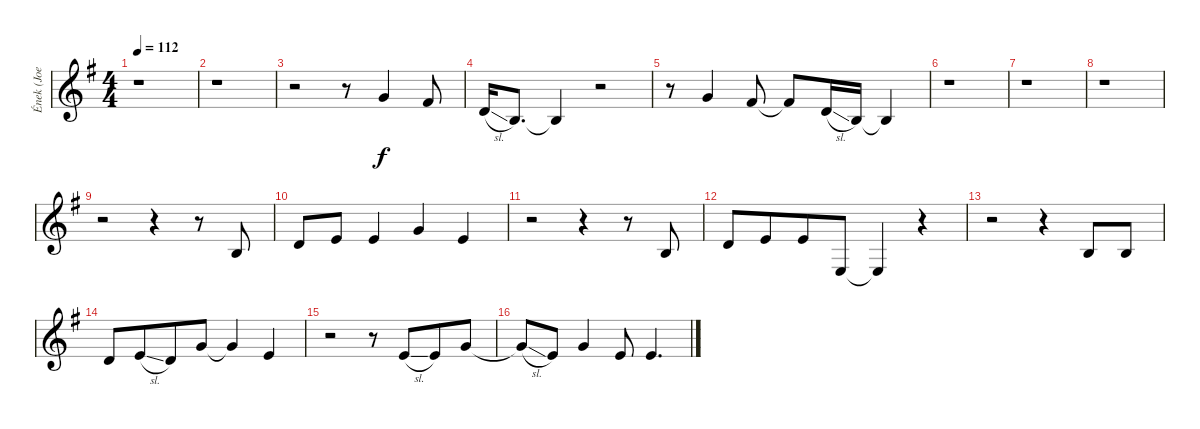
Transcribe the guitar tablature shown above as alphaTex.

\track ("Ének (Joe Lynn Turner)" "Ének (Joe ") {instrument lead2sawtooth}
\staff {score}
\tuning (E4 B3 G3 D3 A2 E2) {hide}
\ts (4 4)
\tempo 112
\clef g2
\ks g
r.1{dy f} |
r.1 |
r.2 r.8 3.1.4{volume 16} 2.1.8 |
3.2{sl}.16 0.2.8{d} 0.2{t}.4 r.2 |
r.8 3.1.4 2.1.8 2.1{t}.8 3.2{sl}.16 0.2.16 0.2{t}.4 |
r.1 |
r.1 |
r.1 |
r.2 r.4 r.8 0.2.8 |
3.2.8 0.1.8 0.1.4 3.1.4 0.1.4 |
r.2 r.4 r.8 0.2.8 |
3.2.8 0.1.8{beam merge} 0.1.8 2.4.8 2.4{t}.4 r.4 |
r.2 r.4 0.2.8 0.2.8 |
3.2.8 5.2{sl}.8{beam merge} 3.2.8 3.1.8 3.1{t}.4 0.1.4 |
r.2 r.8 0.1{sl}.8{beam merge} 0.1.8 3.1.8 |
3.1{sl t}.8 0.1.8 3.1.4 0.1.8 0.1.4{d}
